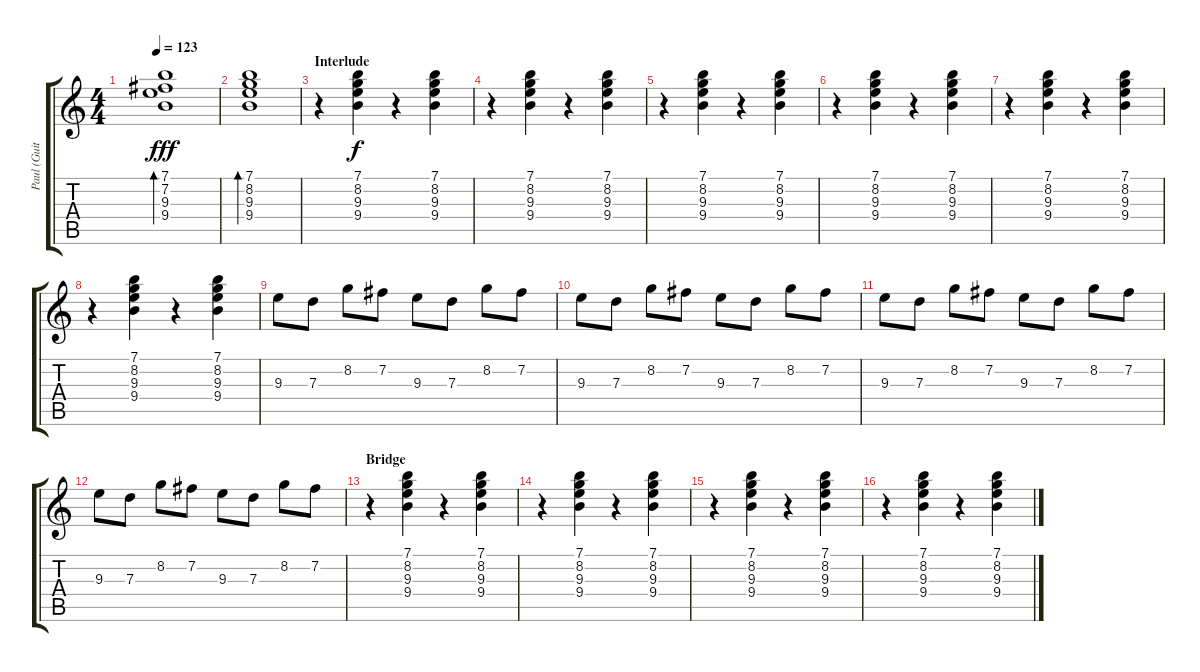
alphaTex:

\track ("Paul (Guitar)" "Paul (Guit") {instrument overdrivenguitar}
\staff {score tabs}
\tuning (E4 B3 G3 D3 A2 E2) {hide}
\ts (4 4)
\tempo 123
\clef g2
\ks c
(7.1 7.2 9.3 9.4).1{bd 120 dy fff} |
(7.1 8.2 9.3 9.4).1{bd 120} |
\section ("" "Interlude")
r.4 (7.1 8.2 9.3 9.4).4{dy f} r.4 (7.1 8.2 9.3 9.4).4 |
r.4 (7.1 8.2 9.3 9.4).4 r.4 (7.1 8.2 9.3 9.4).4 |
r.4 (7.1 8.2 9.3 9.4).4 r.4 (7.1 8.2 9.3 9.4).4 |
r.4 (7.1 8.2 9.3 9.4).4 r.4 (7.1 8.2 9.3 9.4).4 |
r.4 (7.1 8.2 9.3 9.4).4 r.4 (7.1 8.2 9.3 9.4).4 |
r.4 (7.1 8.2 9.3 9.4).4 r.4 (7.1 8.2 9.3 9.4).4 |
9.3.8 7.3.8 8.2.8 7.2.8 9.3.8 7.3.8 8.2.8 7.2.8 |
9.3.8 7.3.8 8.2.8 7.2.8 9.3.8 7.3.8 8.2.8 7.2.8 |
9.3.8 7.3.8 8.2.8 7.2.8 9.3.8 7.3.8 8.2.8 7.2.8 |
9.3.8 7.3.8 8.2.8 7.2.8 9.3.8 7.3.8 8.2.8 7.2.8 |
\section ("" "Bridge")
r.4 (7.1 8.2 9.3 9.4).4 r.4 (7.1 8.2 9.3 9.4).4 |
r.4 (7.1 8.2 9.3 9.4).4 r.4 (7.1 8.2 9.3 9.4).4 |
r.4 (7.1 8.2 9.3 9.4).4 r.4 (7.1 8.2 9.3 9.4).4 |
r.4 (7.1 8.2 9.3 9.4).4 r.4 (7.1 8.2 9.3 9.4).4
